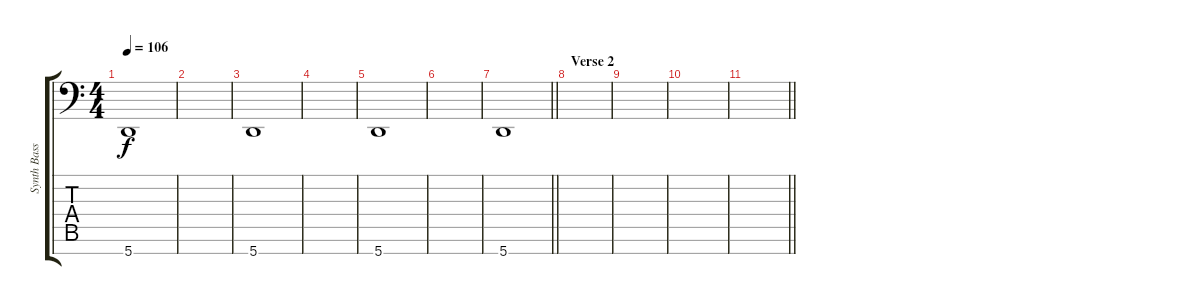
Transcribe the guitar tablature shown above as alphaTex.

\track ("Synth Bass" "Synth Bass") {instrument synthbass1}
\staff {score tabs}
\tuning (E3 B2 G2 D2 A1 E1 A0) {hide}
\ts (4 4)
\tempo 106
\clef f4
\ks c
5.7.1{dy f} |
|
5.7.1 |
|
5.7.1 |
|
\barLineRight lightlight
5.7.1 |
\section ("" "Verse 2")
|
|
|
\barLineRight lightlight
